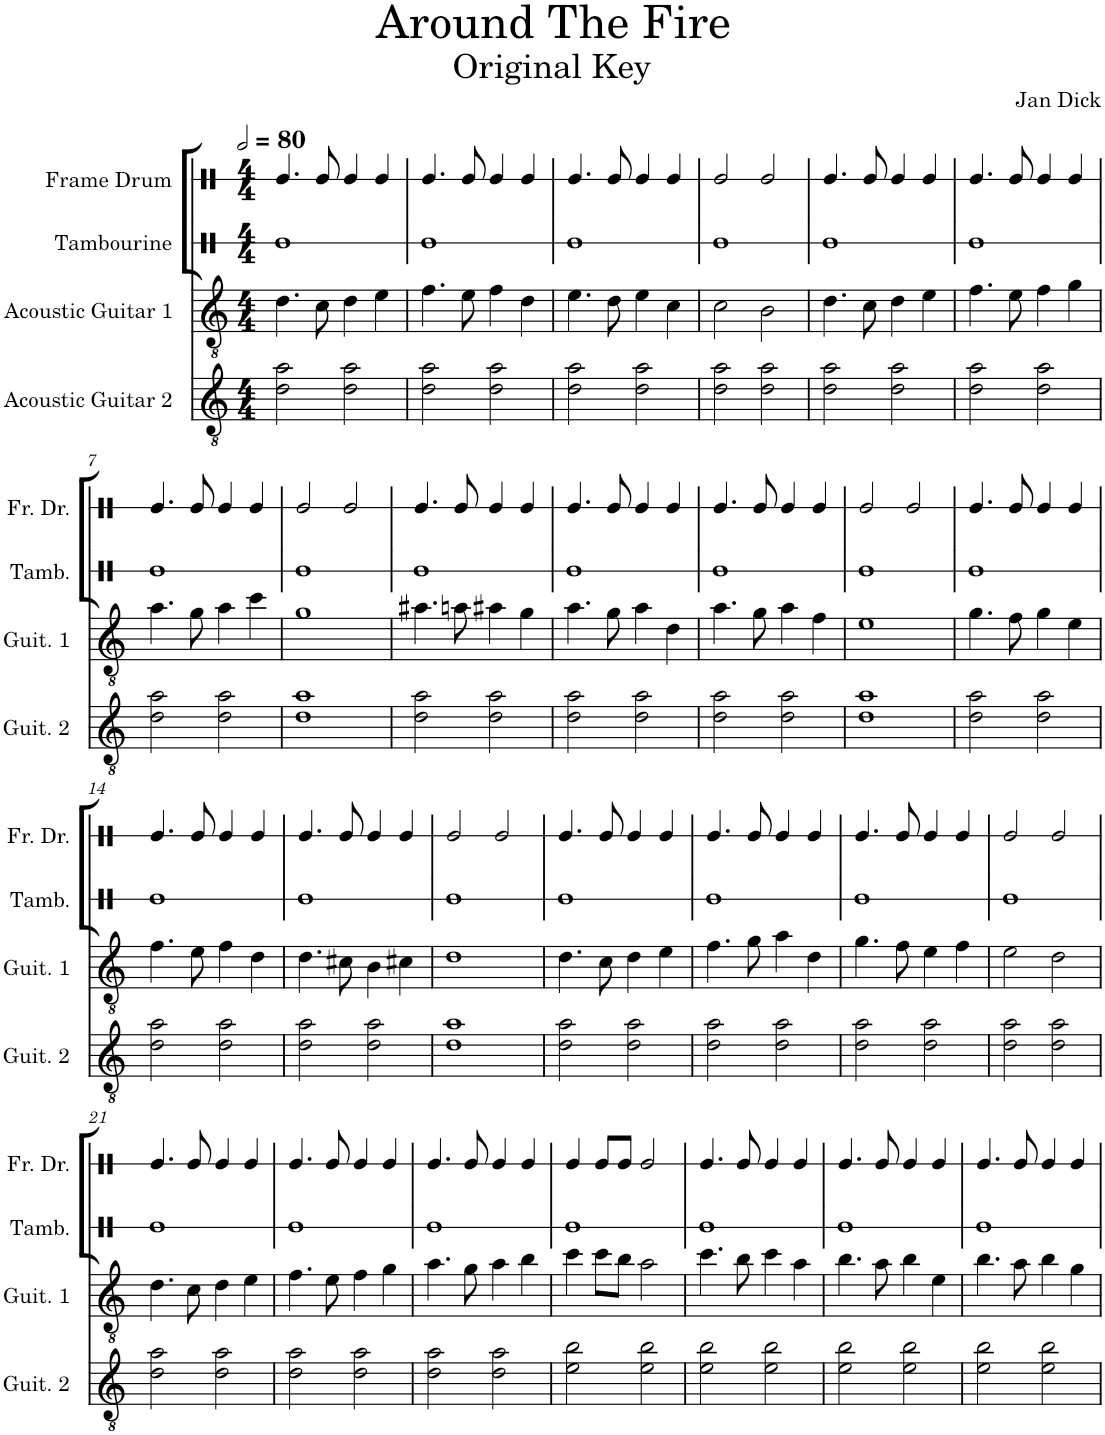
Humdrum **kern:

**kern	**kern	**kern	**kern
*part4	*part3	*part2	*part1
*staff4	*staff3	*staff2	*staff1
*I"Acoustic Guitar 2	*I"Acoustic Guitar 1	*I"Tambourine	*I"Frame Drum
*I'Guit. 2	*I'Guit. 1	*I'Tamb.	*I'Fr. Dr.
*	*	*stria1	*stria1
*clefGv2	*clefGv2	*clefX	*clefX
*k[]	*k[]	*k[]	*k[]
*M4/4	*M4/4	*M4/4	*M4/4
*MM160	*MM160	*MM160	*MM160
=1	=1	=1	=1
2d\ 2a\	4.d\	1Re	4.Re/
.	8c\	.	8Re/
2d\ 2a\	4d\	.	4Re/
.	4e\	.	4Re/
=2	=2	=2	=2
2d\ 2a\	4.f\	1Re	4.Re/
.	8e\	.	8Re/
2d\ 2a\	4f\	.	4Re/
.	4d\	.	4Re/
=3	=3	=3	=3
2d\ 2a\	4.e\	1Re	4.Re/
.	8d\	.	8Re/
2d\ 2a\	4e\	.	4Re/
.	4c\	.	4Re/
=4	=4	=4	=4
2d\ 2a\	2c\	1Re	2Re/
2d\ 2a\	2B\	.	2Re/
=5	=5	=5	=5
2d\ 2a\	4.d\	1Re	4.Re/
.	8c\	.	8Re/
2d\ 2a\	4d\	.	4Re/
.	4e\	.	4Re/
=6	=6	=6	=6
2d\ 2a\	4.f\	1Re	4.Re/
.	8e\	.	8Re/
2d\ 2a\	4f\	.	4Re/
.	4g\	.	4Re/
!!LO:LB:g=z
=7	=7	=7	=7
2d\ 2a\	4.a\	1Re	4.Re/
.	8g\	.	8Re/
2d\ 2a\	4a\	.	4Re/
.	4cc\	.	4Re/
=8	=8	=8	=8
1d 1a	1g	1Re	2Re/
.	.	.	2Re/
=9	=9	=9	=9
2d\ 2a\	4.a#X\	1Re	4.Re/
.	8an\	.	8Re/
2d\ 2a\	4a#X\	.	4Re/
.	4g\	.	4Re/
=10	=10	=10	=10
2d\ 2a\	4.a\	1Re	4.Re/
.	8g\	.	8Re/
2d\ 2a\	4a\	.	4Re/
.	4d\	.	4Re/
=11	=11	=11	=11
2d\ 2a\	4.a\	1Re	4.Re/
.	8g\	.	8Re/
2d\ 2a\	4a\	.	4Re/
.	4f\	.	4Re/
=12	=12	=12	=12
1d 1a	1e	1Re	2Re/
.	.	.	2Re/
=13	=13	=13	=13
2d\ 2a\	4.g\	1Re	4.Re/
.	8f\	.	8Re/
2d\ 2a\	4g\	.	4Re/
.	4e\	.	4Re/
!!LO:LB:g=z
=14	=14	=14	=14
2d\ 2a\	4.f\	1Re	4.Re/
.	8e\	.	8Re/
2d\ 2a\	4f\	.	4Re/
.	4d\	.	4Re/
=15	=15	=15	=15
2d\ 2a\	4.d\	1Re	4.Re/
.	8c#X\	.	8Re/
2d\ 2a\	4B\	.	4Re/
.	4c#X\	.	4Re/
=16	=16	=16	=16
1d 1a	1d	1Re	2Re/
.	.	.	2Re/
=17	=17	=17	=17
2d\ 2a\	4.d\	1Re	4.Re/
.	8c\	.	8Re/
2d\ 2a\	4d\	.	4Re/
.	4e\	.	4Re/
=18	=18	=18	=18
2d\ 2a\	4.f\	1Re	4.Re/
.	8g\	.	8Re/
2d\ 2a\	4a\	.	4Re/
.	4d\	.	4Re/
=19	=19	=19	=19
2d\ 2a\	4.g\	1Re	4.Re/
.	8f\	.	8Re/
2d\ 2a\	4e\	.	4Re/
.	4f\	.	4Re/
=20	=20	=20	=20
2d\ 2a\	2e\	1Re	2Re/
2d\ 2a\	2d\	.	2Re/
!!LO:LB:g=z
=21	=21	=21	=21
2d\ 2a\	4.d\	1Re	4.Re/
.	8c\	.	8Re/
2d\ 2a\	4d\	.	4Re/
.	4e\	.	4Re/
=22	=22	=22	=22
2d\ 2a\	4.f\	1Re	4.Re/
.	8e\	.	8Re/
2d\ 2a\	4f\	.	4Re/
.	4g\	.	4Re/
=23	=23	=23	=23
2d\ 2a\	4.a\	1Re	4.Re/
.	8g\	.	8Re/
2d\ 2a\	4a\	.	4Re/
.	4b\	.	4Re/
=24	=24	=24	=24
2e\ 2b\	4cc\	1Re	4Re/
.	8cc\L	.	8Re/L
.	8b\J	.	8Re/J
2e\ 2b\	2a\	.	2Re/
=25	=25	=25	=25
*k[]	*k[]	*	*
2e\ 2b\	4.cc\	1Re	4.Re/
.	8b\	.	8Re/
2e\ 2b\	4cc\	.	4Re/
.	4a\	.	4Re/
=26	=26	=26	=26
2e\ 2b\	4.b\	1Re	4.Re/
.	8a\	.	8Re/
2e\ 2b\	4b\	.	4Re/
.	4e\	.	4Re/
=27	=27	=27	=27
2e\ 2b\	4.b\	1Re	4.Re/
.	8a\	.	8Re/
2e\ 2b\	4b\	.	4Re/
.	4g\	.	4Re/
=	=	=	=
*-	*-	*-	*-
